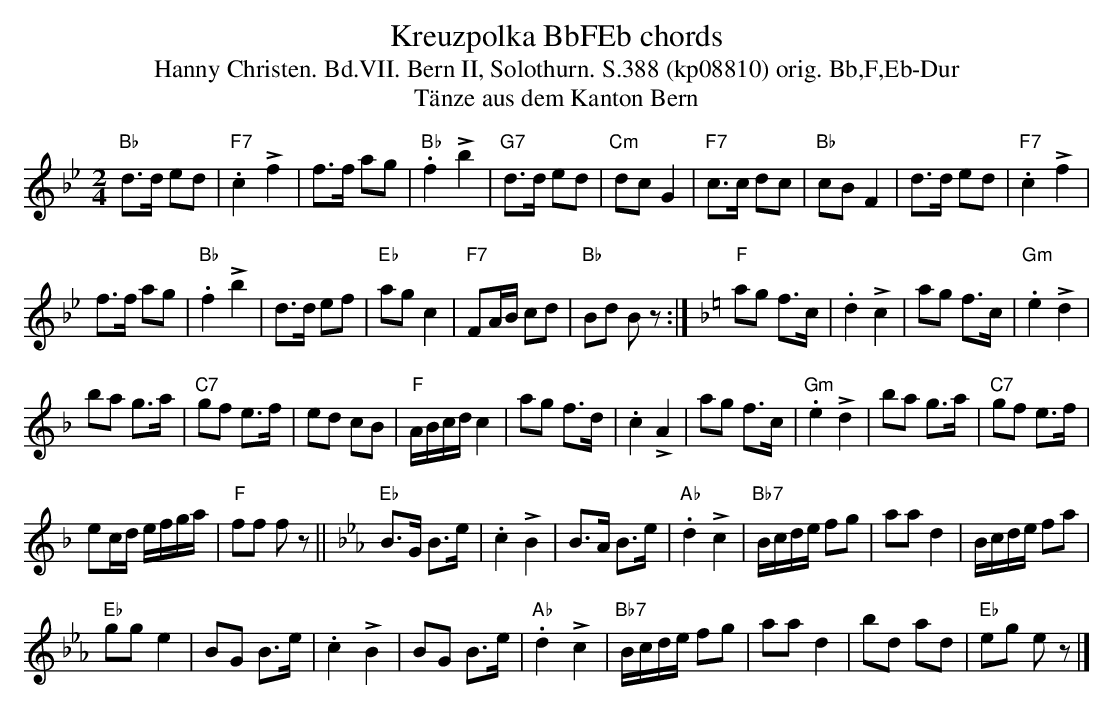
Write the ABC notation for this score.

X:1
T: Kreuzpolka BbFEb chords
T:Hanny Christen. Bd.VII. Bern II, Solothurn. S.388 (kp08810) orig. Bb,F,Eb-Dur
T: T\"anze aus dem Kanton Bern
M:2/4
L:1/8
K:Bb %%MIDI gchordon
"Bb"d>d ed | "F7".c2+>+f2 | f>f ag | "Bb".f2+>+b2 | "G7"d>d ed | "Cm"dcG2 | "F7"c>c dc | "Bb"cBF2 |  d>d ed | "F7".c2+>+f2 |
f>f ag | "Bb".f2+>+b2 | d>d ef | "Eb"agc2 | "F7"FA/B/ cd | "Bb"Bd Bz :| [K:F] "F"ag f>c | .d2+>+c2 | ag f>c | "Gm".e2+>+d2 |
ba g>a | "C7"gf e>f | ed cB | "F"A/B/c/d/ c2 | ag f>d | .c2+>+A2 | ag f>c | "Gm".e2+>+d2 | ba g>a | "C7"gf e>f |
ec/d/ e/f/g/a/ | "F"ff f z || [K:Eb] "Eb"B>G B>e | .c2+>+B2 | B>A B>e | "Ab".d2 +>+c2 | "Bb7"B/c/d/e/ fg | aad2 | B/c/d/e/ fa |
"Eb"gge2 | BG B>e | .c2+>+B2 | BG B>e | "Ab".d2+>+c2 | "Bb7"B/c/d/e/ fg | aad2 | bd ad | "Eb"eg ez |]
